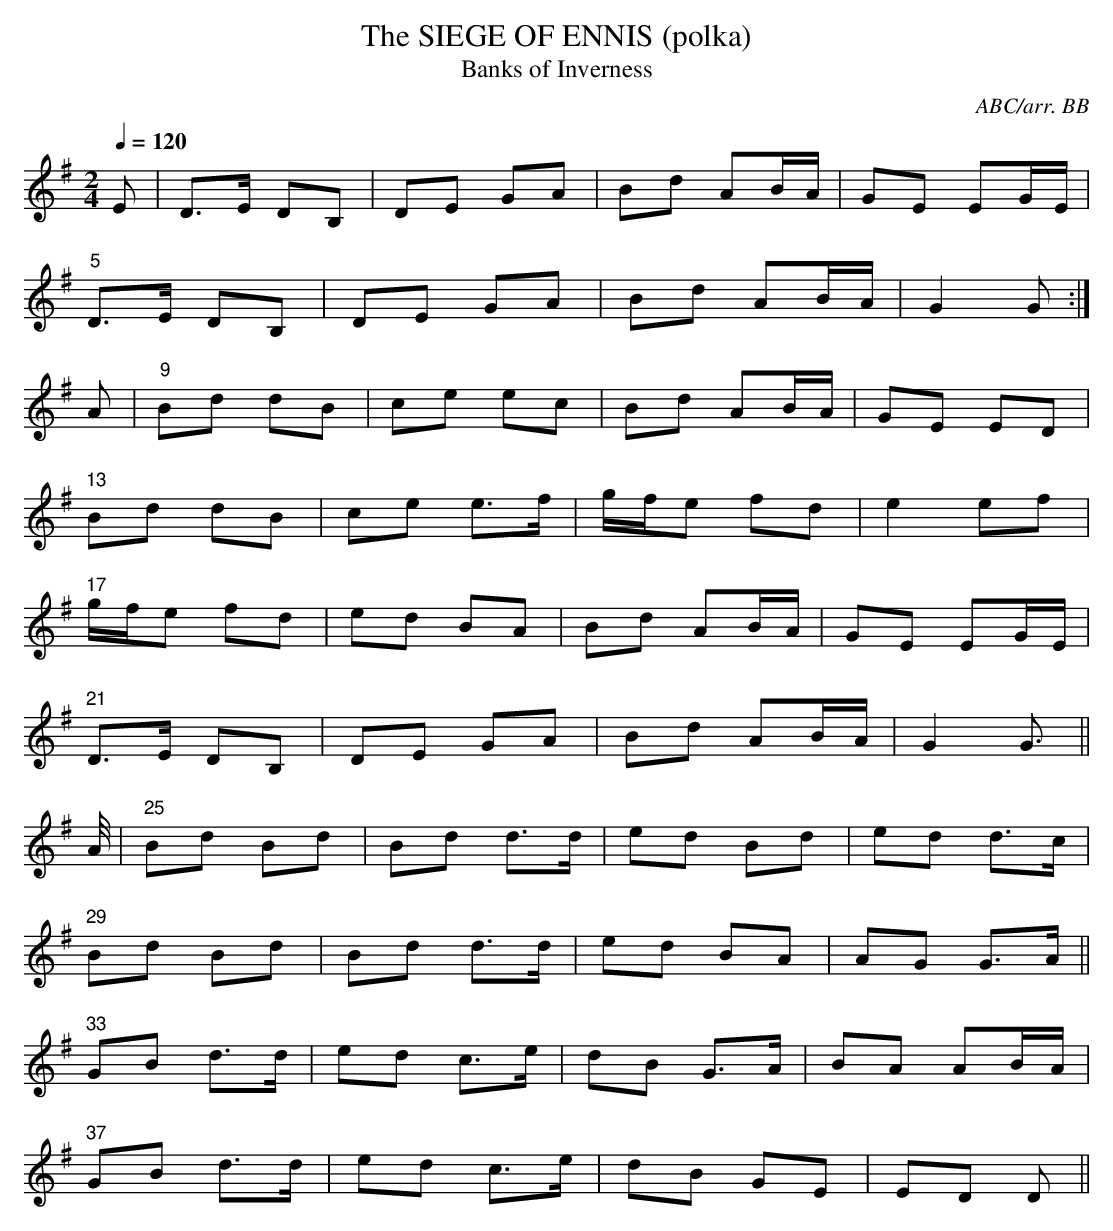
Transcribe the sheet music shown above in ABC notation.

X:1
T:SIEGE OF ENNIS (polka), The
T:Banks of Inverness
C:ABC/arr. BB
Q:1/4=120
M:2/4
L:1/8
K:G
E|D>E DB,|DE GA|Bd AB/A/|GE EG/E/|
"5"D>E DB,|DE GA|Bd AB/A/|G2 G :|
A|"9"Bd dB|ce ec|Bd AB/A/|GE ED|
"13"Bd dB|ce e>f|g/f/e fd|e2 ef|
"17"g/f/e fd|ed BA|Bd AB/A/|GE EG/E/|
"21"D>E DB,|DE GA|Bd AB/A/|G2 G> ||
A/|"25"Bd Bd|Bd d>d|ed Bd|ed d>c|
"29"Bd Bd|Bd d>d|ed BA|AG G>A ||
"33"GB d>d|ed c>e|dB G>A|BA AB/A/|
"37"GB d>d|ed c>e|dB GE|ED D ||
